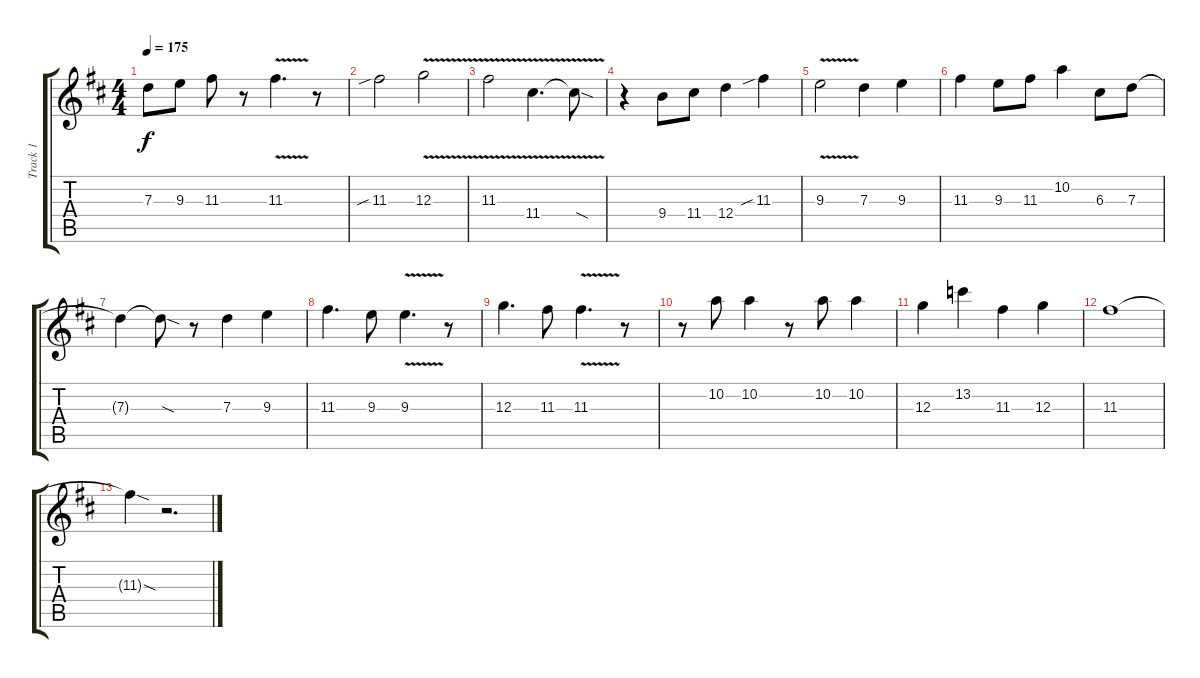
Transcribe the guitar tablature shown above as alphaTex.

\track ("Track 1" "Track 1") {instrument distortionguitar}
\staff {score tabs}
\tuning (E4 B3 G3 D3 A2 E2) {hide}
\ts (4 4)
\tempo 175
\clef g2
\ks d
7.3{t}.8{dy f} 9.3.8 11.3.8 r.8 11.3{v}.4{d} r.8 |
11.3{sib}.2 12.3{v}.2 |
11.3{v}.2 11.4{v}.4{d} 11.4{sod t}.8 |
r.4 9.4.8 11.4.8 12.4.4 11.3{sib}.4 |
9.3{v}.2 7.3.4 9.3.4 |
11.3.4 9.3.8 11.3.8 10.2.4 6.3.8 7.3.8 |
7.3{t}.4 7.3{sod t}.8 r.8 7.3.4 9.3.4 |
11.3.4{d} 9.3.8 9.3{v}.4{d} r.8 |
12.3.4{d} 11.3.8 11.3{v}.4{d} r.8 |
r.8 10.2.8 10.2.4 r.8 10.2.8 10.2.4 |
12.3.4 13.2.4 11.3.4 12.3.4 |
11.3.1 |
11.3{sod t}.4 r.2{d}
